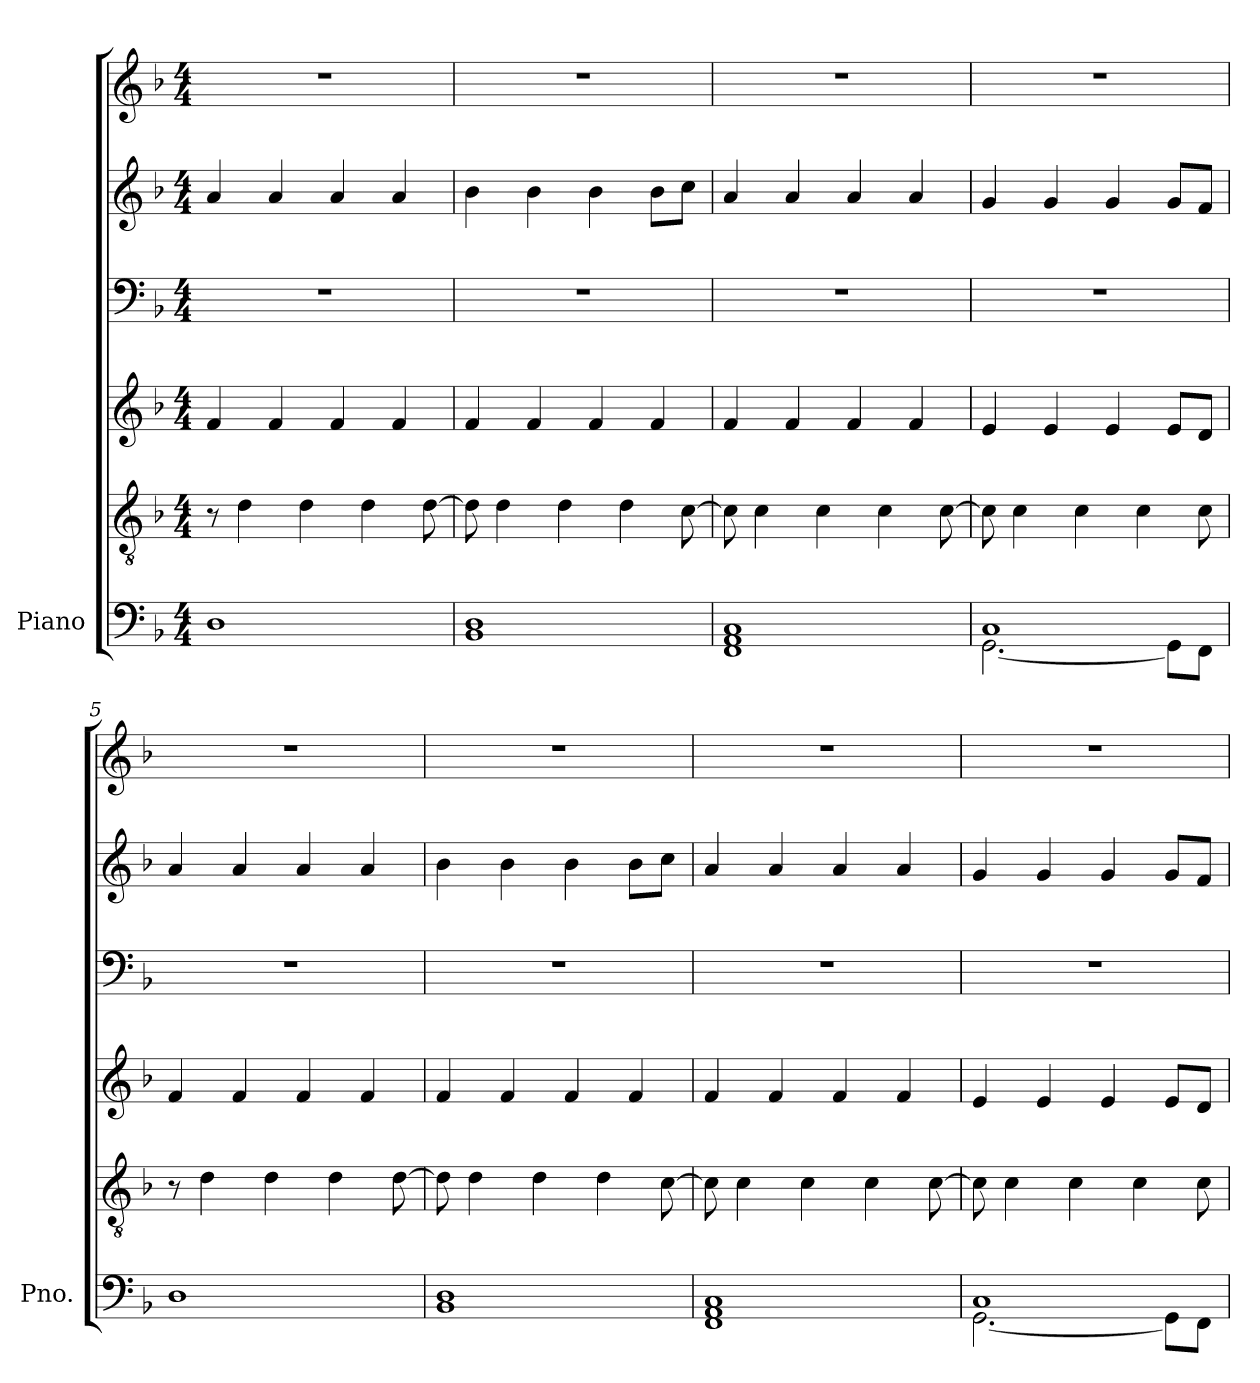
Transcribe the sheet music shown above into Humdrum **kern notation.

**kern	**kern	**kern	**kern	**kern	**kern	**dynam
*part1	*part1	*part1	*part1	*part1	*part1	*part1
*staff6	*staff5	*staff4	*staff3	*staff2	*staff1	*staff1/2/3/4/5/6
*I"Piano	*	*	*	*	*	*
*I'Pno.	*	*	*	*	*	*
*clefF4	*clefGv2	*clefG2	*clefF4	*clefG2	*clefG2	*
*k[b-]	*k[b-]	*k[b-]	*k[b-]	*k[b-]	*k[b-]	*
*M4/4	*M4/4	*M4/4	*M4/4	*M4/4	*M4/4	*
*MM74	*MM74	*MM74	*MM74	*MM74	*MM74	*
=1	=1	=1	=1	=1	=1	=1
!	!	!	!	!	!	!LO:DY:b=6
!	!	!	!	!	!	!LO:DY:n=1:b=5
!	!	!	!	!	!	!LO:DY:n=2:b=4
!	!	!	!	!	!	!LO:DY:n=3:b=2
1D	8r	4f/	1r	4a/	1r	mf mf mf mf
.	4d\	.	.	.	.	.
.	.	4f/	.	4a/	.	.
.	4d\	.	.	.	.	.
.	.	4f/	.	4a/	.	.
.	4d\	.	.	.	.	.
.	.	4f/	.	4a/	.	.
.	[8d\	.	.	.	.	.
=2	=2	=2	=2	=2	=2	=2
1BB- 1D	8d\]	4f/	1r	4b-\	1r	.
.	4d\	.	.	.	.	.
.	.	4f/	.	4b-\	.	.
.	4d\	.	.	.	.	.
.	.	4f/	.	4b-\	.	.
.	4d\	.	.	.	.	.
.	.	4f/	.	8b-\L	.	.
.	[8c\	.	.	8cc\J	.	.
=3	=3	=3	=3	=3	=3	=3
1FF 1AA 1C	8c\]	4f/	1r	4a/	1r	.
.	4c\	.	.	.	.	.
.	.	4f/	.	4a/	.	.
.	4c\	.	.	.	.	.
.	.	4f/	.	4a/	.	.
.	4c\	.	.	.	.	.
.	.	4f/	.	4a/	.	.
.	[8c\	.	.	.	.	.
=4	=4	=4	=4	=4	=4	=4
*^	*	*	*	*	*	*
1C	[2.GG\	8c\]	4e/	1r	4g/	1r	.
.	.	4c\	.	.	.	.	.
.	.	.	4e/	.	4g/	.	.
.	.	4c\	.	.	.	.	.
.	.	.	4e/	.	4g/	.	.
.	.	4c\	.	.	.	.	.
.	8GG\L]	.	8e/L	.	8g/L	.	.
.	8FF\J	8c\	8d/J	.	8f/J	.	.
!!LO:LB:g=z
=5	=5	=5	=5	=5	=5	=5	=5
!	!	!	!	!	!	!	!LO:DY:b=6
!	!	!	!	!	!	!	!LO:DY:n=1:b=5
!	!	!	!	!	!	!	!LO:DY:n=2:b=4
!	!	!	!	!	!	!	!LO:DY:n=3:b=2
*v	*v	*	*	*	*	*	*
1D	8r	4f/	1r	4a/	1r	mf mf mf mf
.	4d\	.	.	.	.	.
.	.	4f/	.	4a/	.	.
.	4d\	.	.	.	.	.
.	.	4f/	.	4a/	.	.
.	4d\	.	.	.	.	.
.	.	4f/	.	4a/	.	.
.	[8d\	.	.	.	.	.
=6	=6	=6	=6	=6	=6	=6
1BB- 1D	8d\]	4f/	1r	4b-\	1r	.
.	4d\	.	.	.	.	.
.	.	4f/	.	4b-\	.	.
.	4d\	.	.	.	.	.
.	.	4f/	.	4b-\	.	.
.	4d\	.	.	.	.	.
.	.	4f/	.	8b-\L	.	.
.	[8c\	.	.	8cc\J	.	.
=7	=7	=7	=7	=7	=7	=7
1FF 1AA 1C	8c\]	4f/	1r	4a/	1r	.
.	4c\	.	.	.	.	.
.	.	4f/	.	4a/	.	.
.	4c\	.	.	.	.	.
.	.	4f/	.	4a/	.	.
.	4c\	.	.	.	.	.
.	.	4f/	.	4a/	.	.
.	[8c\	.	.	.	.	.
=8	=8	=8	=8	=8	=8	=8
*^	*	*	*	*	*	*
1C	[2.GG\	8c\]	4e/	1r	4g/	1r	.
.	.	4c\	.	.	.	.	.
.	.	.	4e/	.	4g/	.	.
.	.	4c\	.	.	.	.	.
.	.	.	4e/	.	4g/	.	.
.	.	4c\	.	.	.	.	.
.	8GG\L]	.	8e/L	.	8g/L	.	.
.	8FF\J	8c\	8d/J	.	8f/J	.	.
*v	*v	*	*	*	*	*	*
=	=	=	=	=	=	=
*-	*-	*-	*-	*-	*-	*-
